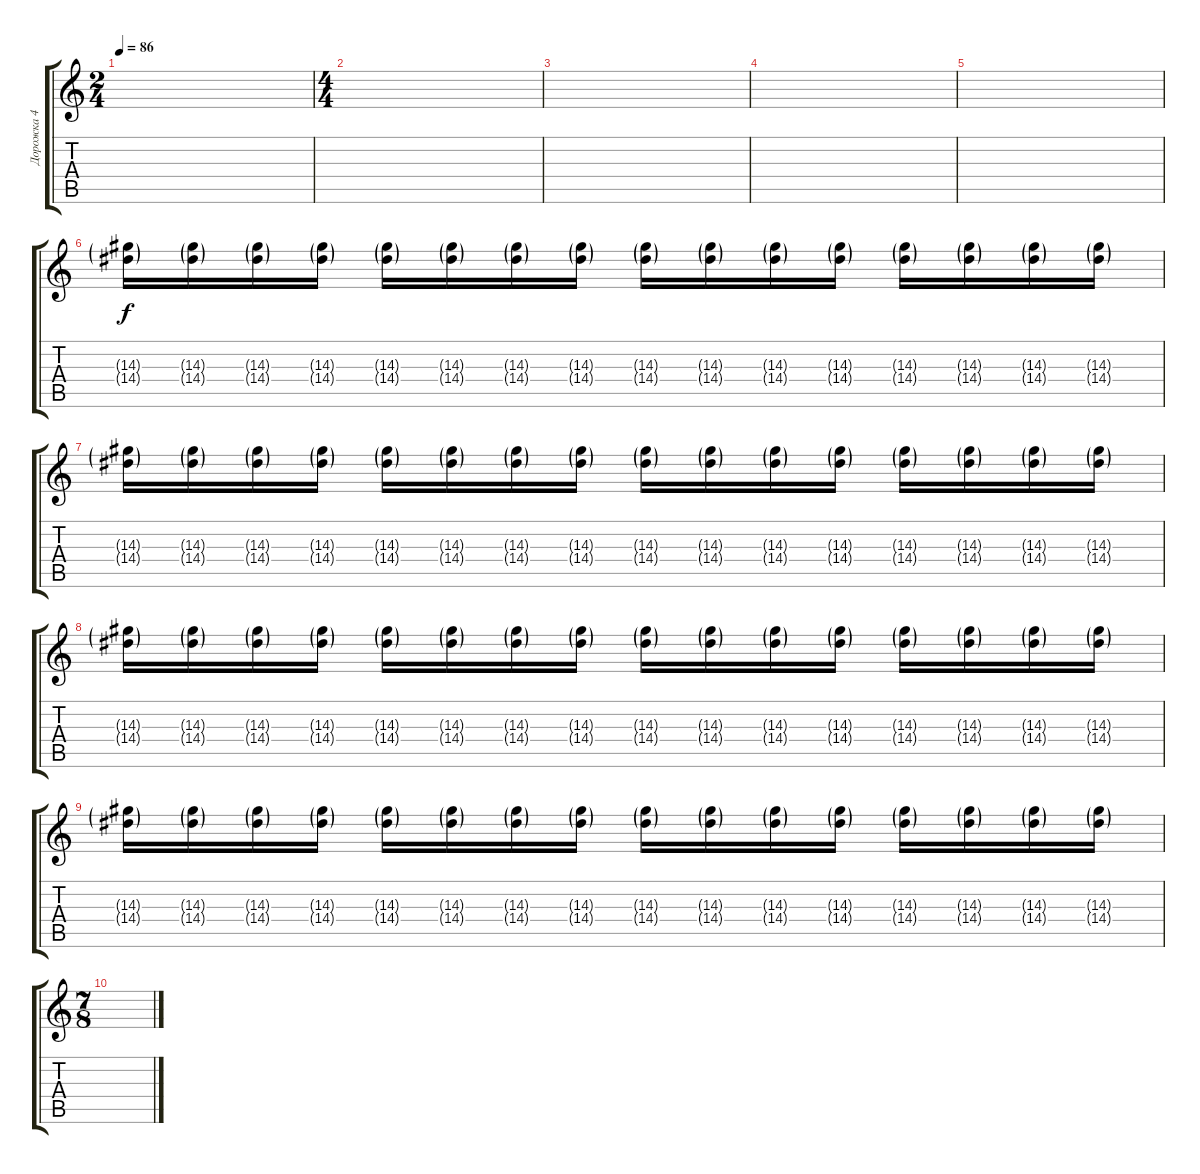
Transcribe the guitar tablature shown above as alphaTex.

\track ("Дорожка 4" "Дорожка 4") {instrument electricguitarjazz}
\staff {score tabs}
\tuning (Eb4 Bb3 Gb3 Db3 Ab2 Db2) {hide}
\ts (2 4)
\tempo 86
\clef g2
\ks c
|
\ts (4 4)
|
|
|
|
(14.3{g} 14.4{g}).16 (14.3{g} 14.4{g}).16 (14.3{g} 14.4{g}).16 (14.3{g} 14.4{g}).16 (14.3{g} 14.4{g}).16 (14.3{g} 14.4{g}).16 (14.3{g} 14.4{g}).16 (14.3{g} 14.4{g}).16 (14.3{g} 14.4{g}).16 (14.3{g} 14.4{g}).16 (14.3{g} 14.4{g}).16 (14.3{g} 14.4{g}).16 (14.3{g} 14.4{g}).16 (14.3{g} 14.4{g}).16 (14.3{g} 14.4{g}).16 (14.3{g} 14.4{g}).16 |
(14.3{g} 14.4{g}).16 (14.3{g} 14.4{g}).16 (14.3{g} 14.4{g}).16 (14.3{g} 14.4{g}).16 (14.3{g} 14.4{g}).16 (14.3{g} 14.4{g}).16 (14.3{g} 14.4{g}).16 (14.3{g} 14.4{g}).16 (14.3{g} 14.4{g}).16 (14.3{g} 14.4{g}).16 (14.3{g} 14.4{g}).16 (14.3{g} 14.4{g}).16 (14.3{g} 14.4{g}).16 (14.3{g} 14.4{g}).16 (14.3{g} 14.4{g}).16 (14.3{g} 14.4{g}).16 |
(14.3{g} 14.4{g}).16 (14.3{g} 14.4{g}).16 (14.3{g} 14.4{g}).16 (14.3{g} 14.4{g}).16 (14.3{g} 14.4{g}).16 (14.3{g} 14.4{g}).16 (14.3{g} 14.4{g}).16 (14.3{g} 14.4{g}).16 (14.3{g} 14.4{g}).16 (14.3{g} 14.4{g}).16 (14.3{g} 14.4{g}).16 (14.3{g} 14.4{g}).16 (14.3{g} 14.4{g}).16 (14.3{g} 14.4{g}).16 (14.3{g} 14.4{g}).16 (14.3{g} 14.4{g}).16 |
(14.3{g} 14.4{g}).16 (14.3{g} 14.4{g}).16 (14.3{g} 14.4{g}).16 (14.3{g} 14.4{g}).16 (14.3{g} 14.4{g}).16 (14.3{g} 14.4{g}).16 (14.3{g} 14.4{g}).16 (14.3{g} 14.4{g}).16 (14.3{g} 14.4{g}).16 (14.3{g} 14.4{g}).16 (14.3{g} 14.4{g}).16 (14.3{g} 14.4{g}).16 (14.3{g} 14.4{g}).16 (14.3{g} 14.4{g}).16 (14.3{g} 14.4{g}).16 (14.3{g} 14.4{g}).16 |
\ts (7 8)
